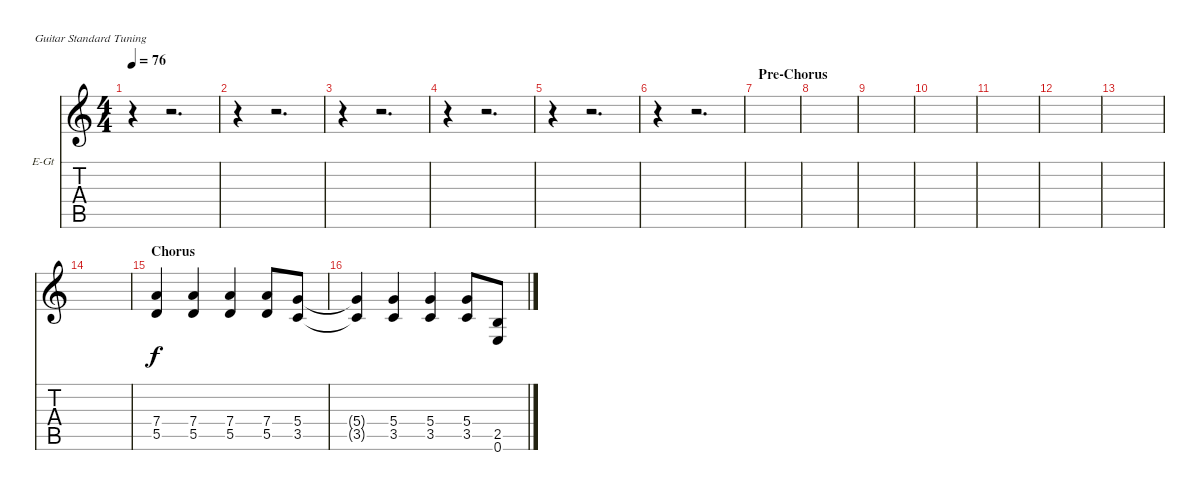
\defaultSystemsLayout 4
\bracketExtendMode nobrackets
\firstSystemTrackNameOrientation horizontal
\otherSystemsTrackNameOrientation horizontal
\track ("Stone Gossard (Drive)" "E-Gt") {instrument overdrivenguitar}
\staff {score tabs}
\tuning (E4 B3 G3 D3 A2 E2)
\ts (4 4)
\tempo 76
\clef g2
\ks c
r.4{dy f} r.2{d} |
r.4 r.2{d} |
r.4 r.2{d} |
r.4 r.2{d} |
r.4 r.2{d} |
r.4 r.2{d} |
\section ("" "Pre-Chorus")
|
|
|
|
|
|
|
|
\section ("" "Chorus")
(7.4 5.5).4 (7.4 5.5).4 (7.4 5.5).4 (7.4 5.5).8 (5.4 3.5).8 |
(5.4{t} 3.5{t}).4 (5.4 3.5).4 (5.4 3.5).4 (5.4 3.5).8 (2.5 0.6).8
